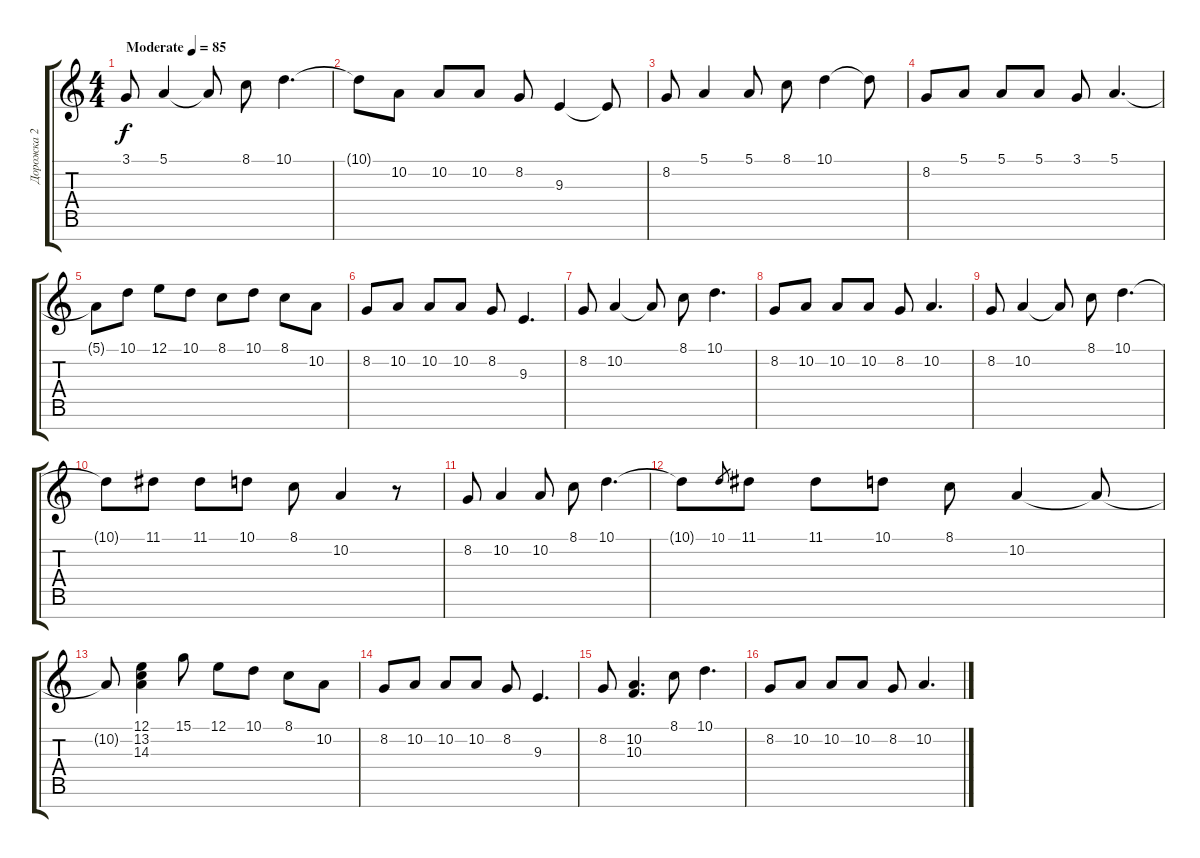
\track ("Дорожка 2" "Дорожка 2") {solo instrument acousticgrandpiano}
\staff {score tabs}
\tuning (E4 B3 G3 D3 A2 E2 B1) {hide}
\ts (4 4)
\tempo (85 "Moderate")
\clef g2
\ks c
3.1.8{dy f instrument acousticgrandpiano} 5.1.4 5.1{t}.8 8.1.8 10.1.4{d} |
10.1{t}.8 10.2.8 10.2.8 10.2.8 8.2.8 9.3.4 9.3{t}.8 |
8.2.8 5.1.4 5.1.8 8.1.8 10.1.4 10.1{t}.8 |
8.2.8 5.1.8 5.1.8 5.1.8 3.1.8 5.1.4{d} |
5.1{t}.8 10.1.8 12.1.8 10.1.8 8.1.8 10.1.8 8.1.8 10.2.8 |
8.2.8 10.2.8 10.2.8 10.2.8 8.2.8 9.3.4{d} |
8.2.8 10.2.4 10.2{t}.8 8.1.8 10.1.4{d} |
8.2.8 10.2.8 10.2.8 10.2.8 8.2.8 10.2.4{d} |
8.2.8 10.2.4 10.2{t}.8 8.1.8 10.1.4{d} |
10.1{t}.8 11.1.8 11.1.8 10.1.8 8.1.8 10.2.4 r.8 |
8.2.8 10.2.4 10.2.8 8.1.8 10.1.4{d} |
10.1{t}.8 10.1.8{gr} 11.1.8 11.1.8 10.1.8 8.1.8 10.2.4 10.2{t}.8 |
10.2{t}.8 (12.1 13.2 14.3).4 15.1.8 12.1.8 10.1.8 8.1.8 10.2.8 |
8.2.8 10.2.8 10.2.8 10.2.8 8.2.8 9.3.4{d} |
8.2.8 (10.2 10.3).4{d} 8.1.8 10.1.4{d} |
8.2.8 10.2.8 10.2.8 10.2.8 8.2.8 10.2.4{d}
